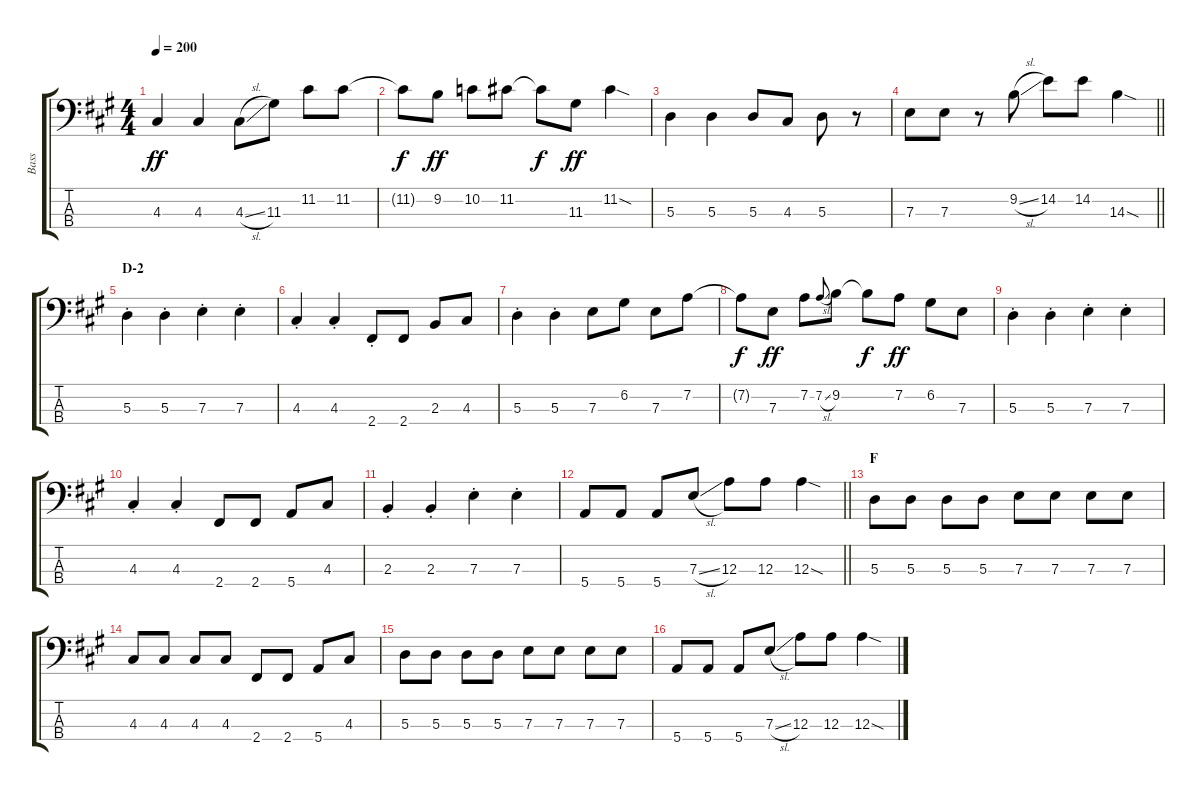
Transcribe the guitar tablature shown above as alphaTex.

\track ("Bass" "Bass") {instrument electricbasspick}
\staff {score tabs}
\tuning (G2 D2 A1 E1) {hide}
\ts (4 4)
\tempo 200
\clef f4
\ks a
4.3.4{dy ff} 4.3.4 4.3{sl}.8 11.3.8 11.2.8 11.2.8 |
11.2{t}.8{dy f} 9.2.8{dy ff} 10.2.8 11.2.8 11.2{t}.8{dy f} 11.3.8{dy ff} 11.2{sod}.4 |
5.3.4 5.3.4 5.3.8 4.3.8 5.3.8 r.8 |
\barLineRight lightlight
7.3.8 7.3.8 r.8 9.2{sl}.8 14.2.8 14.2.8 14.3{sod}.4 |
\section ("" "D-2")
5.3{st}.4 5.3{st}.4 7.3{st}.4 7.3{st}.4 |
4.3{st}.4 4.3{st}.4 2.4{st}.8 2.4.8 2.3.8 4.3.8 |
5.3{st}.4 5.3{st}.4 7.3.8 6.2.8 7.3.8 7.2.8 |
7.2{t}.8{dy f} 7.3.8{dy ff} 7.2.8 7.2{sl}.8{gr onbeat} 9.2.8 9.2{t}.8{dy f} 7.2.8{dy ff} 6.2.8 7.3.8 |
5.3{st}.4 5.3{st}.4 7.3{st}.4 7.3{st}.4 |
4.3{st}.4 4.3{st}.4 2.4.8 2.4.8 5.4.8 4.3.8 |
2.3{st}.4 2.3{st}.4 7.3{st}.4 7.3{st}.4 |
\barLineRight lightlight
5.4.8 5.4.8 5.4.8 7.3{sl}.8 12.3.8 12.3.8 12.3{sod}.4 |
\section ("" "F")
5.3.8 5.3.8 5.3.8 5.3.8 7.3.8 7.3.8 7.3.8 7.3.8 |
4.3.8 4.3.8 4.3.8 4.3.8 2.4.8 2.4.8 5.4.8 4.3.8 |
5.3.8 5.3.8 5.3.8 5.3.8 7.3.8 7.3.8 7.3.8 7.3.8 |
5.4.8 5.4.8 5.4.8 7.3{sl}.8 12.3.8 12.3.8 12.3{sod}.4
